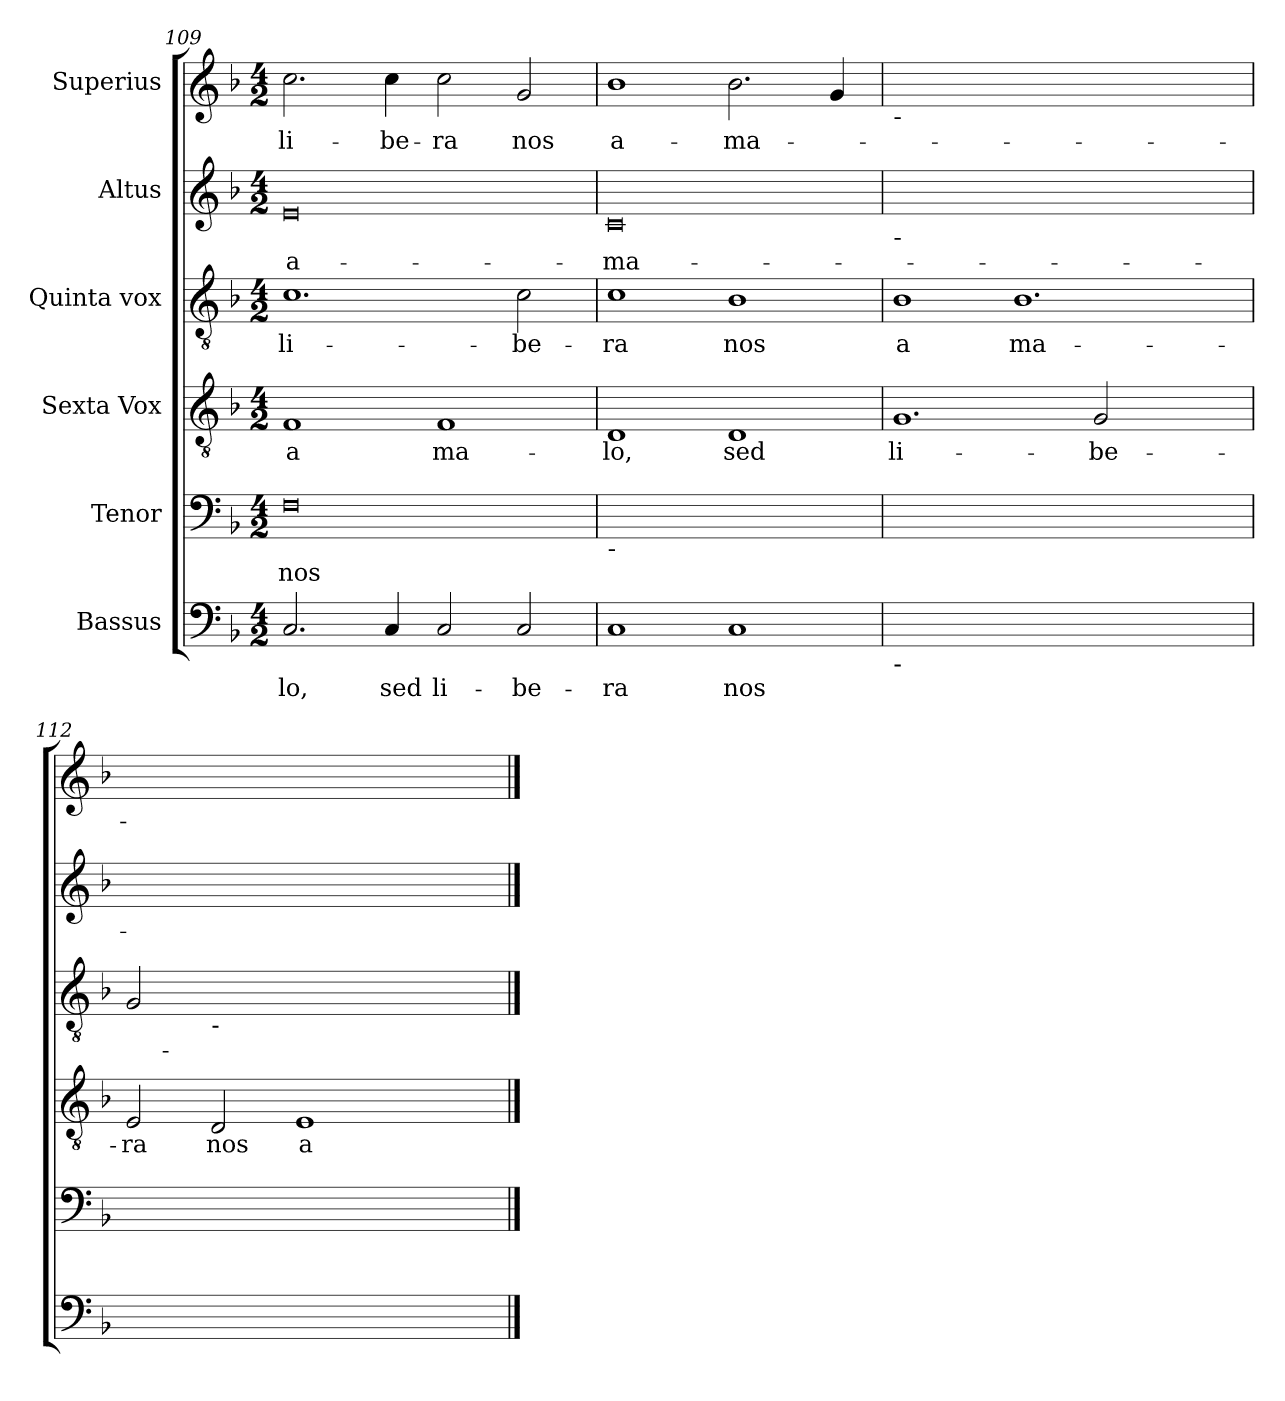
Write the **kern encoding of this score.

**kern	**text	**kern	**text	**kern	**text	**kern	**text	**kern	**text	**kern	**text
*part6	*part6	*part5	*part5	*part4	*part4	*part3	*part3	*part2	*part2	*part1	*part1
*staff6	*staff6	*staff5	*staff5	*staff4	*staff4	*staff3	*staff3	*staff2	*staff2	*staff1	*staff1
*I"Bassus	*	*I"Tenor	*	*I"Sexta Vox	*	*I"Quinta vox	*	*I"Altus	*	*I"Superius	*
*clefF4	*	*clefF4	*	*clefGv2	*	*clefGv2	*	*clefG2	*	*clefG2	*
*k[b-]	*	*k[b-]	*	*k[b-]	*	*k[b-]	*	*k[b-]	*	*k[b-]	*
*F:	*	*F:	*	*F:	*	*F:	*	*F:	*	*F:	*
*M4/2	*	*M4/2	*	*M4/2	*	*M4/2	*	*M4/2	*	*M4/2	*
=109	=109	=109	=109	=109	=109	=109	=109	=109	=109	=109	=109
!	!LO:LY:b	!	!LO:LY:b	!	!LO:LY:b	!	!LO:LY:b	!	!LO:LY:b	!	!LO:LY:b
2.C/	-lo,	0F	nos	1F	a	1.c	li-	0e	a-	2.cc\	li-
!	!LO:LY:b	!	!	!	!	!	!	!	!	!	!LO:LY:b
4C/	sed	.	.	.	.	.	.	.	.	4cc\	-be-
!	!LO:LY:b	!	!	!	!LO:LY:b	!	!	!	!	!	!LO:LY:b
2C/	li-	.	.	1F	ma-	.	.	.	.	2cc\	-ra
!	!LO:LY:b	!	!	!	!	!	!LO:LY:b	!	!	!	!LO:LY:b
2C/	-be-	.	.	.	.	2c\	-be-	.	.	2g/	nos
=110	=110	=110	=110	=110	=110	=110	=110	=110	=110	=110	=110
!	!	!LO:TX:b:t=-	!	!	!	!	!	!	!	!	!
!	!LO:LY:b	!	!LO:LY:b	!	!LO:LY:b	!	!LO:LY:b	!	!LO:LY:b	!	!LO:LY:b
1C	-ra	[0Gyy	a	1D	-lo,	1c	-ra	0c	-ma-	1b-	a-
!	!LO:LY:b	!	!	!	!LO:LY:b	!	!LO:LY:b	!	!	!	!LO:LY:b
1C	nos	.	.	1D	sed	1B-	nos	.	.	2.b-\	-ma-
.	.	.	.	.	.	.	.	.	.	4g/	.
=111	=111	=111	=111	=111	=111	=111	=111	=111	=111	=111	=111
!	!	!	!	!	!	!	!	!	!	!LO:TX:b:t=-	!
!	!	!	!	!	!	!	!	!LO:TX:b:t=-	!	!	!
!LO:TX:b:t=-	!	!	!	!	!	!	!	!	!	!	!
!	!LO:LY:b	!	!	!	!LO:LY:b	!	!LO:LY:b	!	!LO:LY:b	!	!LO:LY:b
[0GGyy	a	0Gyy_	.	1.G	li-	1B-	a	[0dyy	-lo.	[0gyy	-lo.
!	!	!	!	!	!	!	!LO:LY:b	!	!	!	!
.	.	.	.	.	.	1.B-	ma-	.	.	.	.
!	!	!	!	!	!LO:LY:b	!	!	!	!	!	!
.	.	.	.	2G/	-be-	.	.	.	.	.	.
2ryy	.	2ryy	.	2ryy	.	.	.	2ryy	.	2ryy	.
=112	=112	=112	=112	=112	=112	=112	=112	=112	=112	=112	=112
!	!	!	!	!	!LO:LY:b	!	!	!	!	!	!
0GGyy_	.	0Gyy_	.	2E/	-ra	2G/	.	0dyy_	.	0gyy]	.
!	!	!	!	!	!	!LO:TX:b:t=-	!	!	!	!	!
!	!	!	!	!	!LO:LY:b	!	!LO:LY:b	!	!	!	!
.	.	.	.	2D/	nos	0Gyy	-lo.	.	.	.	.
!	!	!	!	!	!LO:LY:b	!	!	!	!	!	!
.	.	.	.	1E	a	.	.	.	.	.	.
2ryy	.	2ryy	.	2ryy	.	.	.	2ryy	.	2ryy	.
==	==	==	==	==	==	==	==	==	==	==	==
*-	*-	*-	*-	*-	*-	*-	*-	*-	*-	*-	*-
